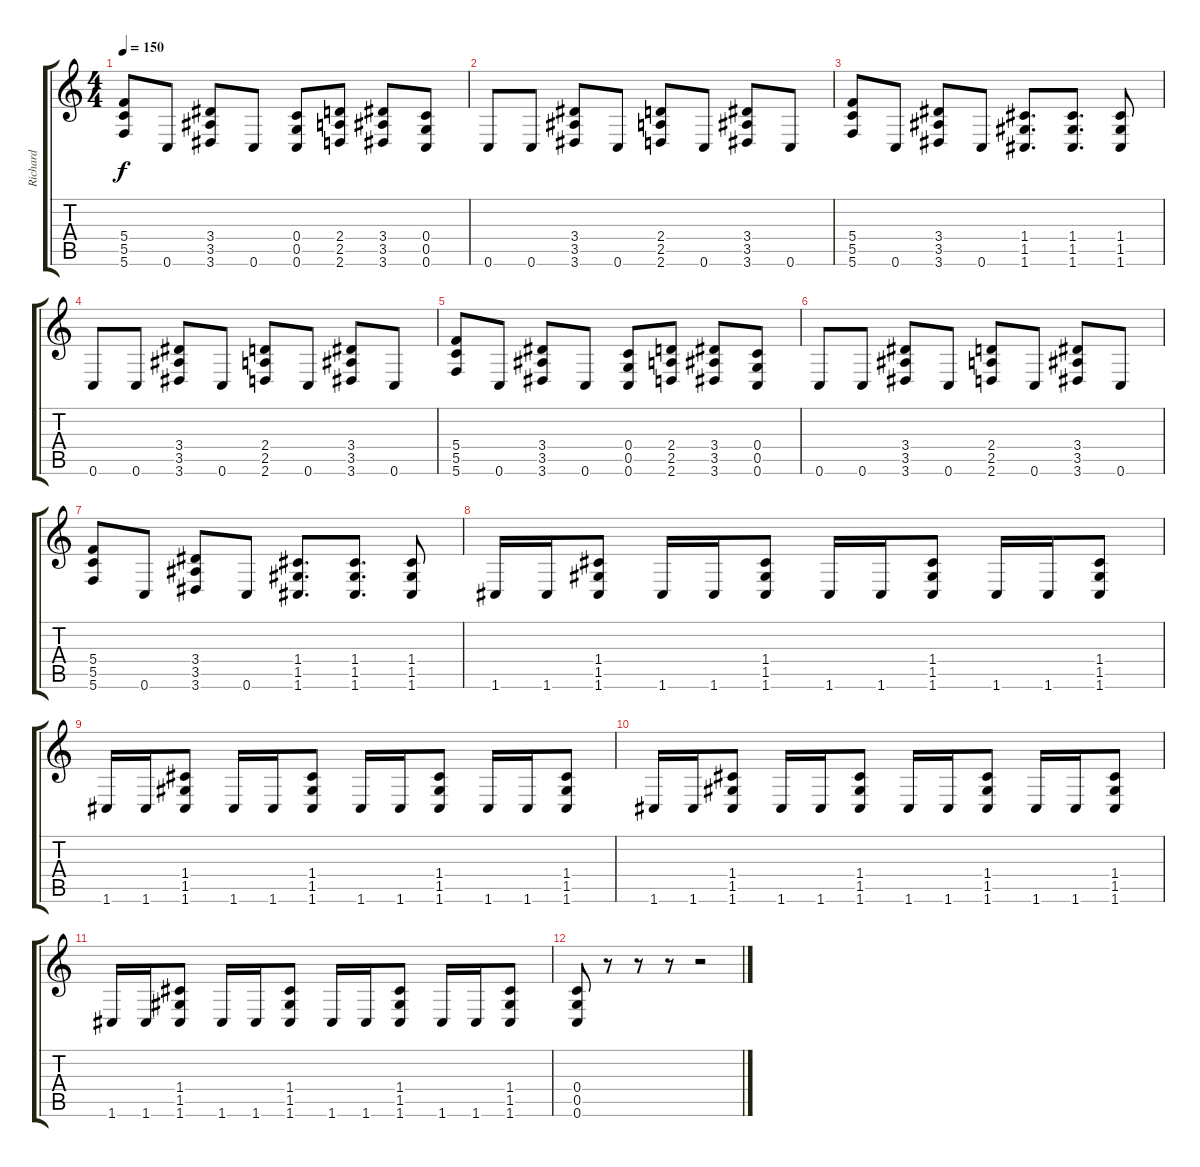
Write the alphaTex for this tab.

\track ("Richard" "Richard") {instrument distortionguitar}
\staff {score tabs}
\tuning (D4 A3 F3 C3 G2 C2) {hide}
\ts (4 4)
\tempo 150
\clef g2
\ks c
(5.4 5.5 5.6).8{dy f} 0.6.8 (3.4 3.5 3.6).8 0.6.8 (0.4 0.5 0.6).8 (2.4 2.5 2.6).8 (3.4 3.5 3.6).8 (0.4 0.5 0.6).8 |
0.6.8 0.6.8 (3.4 3.5 3.6).8 0.6.8 (2.4 2.5 2.6).8 0.6.8 (3.4 3.5 3.6).8 0.6.8 |
(5.4 5.5 5.6).8 0.6.8 (3.4 3.5 3.6).8 0.6.8 (1.4 1.5 1.6).8{d} (1.4 1.5 1.6).8{d} (1.4 1.5 1.6).8 |
0.6.8 0.6.8 (3.4 3.5 3.6).8 0.6.8 (2.4 2.5 2.6).8 0.6.8 (3.4 3.5 3.6).8 0.6.8 |
(5.4 5.5 5.6).8 0.6.8 (3.4 3.5 3.6).8 0.6.8 (0.4 0.5 0.6).8 (2.4 2.5 2.6).8 (3.4 3.5 3.6).8 (0.4 0.5 0.6).8 |
0.6.8 0.6.8 (3.4 3.5 3.6).8 0.6.8 (2.4 2.5 2.6).8 0.6.8 (3.4 3.5 3.6).8 0.6.8 |
(5.4 5.5 5.6).8 0.6.8 (3.4 3.5 3.6).8 0.6.8 (1.4 1.5 1.6).8{d} (1.4 1.5 1.6).8{d} (1.4 1.5 1.6).8 |
1.6.16 1.6.16 (1.4 1.5 1.6).8 1.6.16 1.6.16 (1.4 1.5 1.6).8 1.6.16 1.6.16 (1.4 1.5 1.6).8 1.6.16 1.6.16 (1.4 1.5 1.6).8 |
1.6.16 1.6.16 (1.4 1.5 1.6).8 1.6.16 1.6.16 (1.4 1.5 1.6).8 1.6.16 1.6.16 (1.4 1.5 1.6).8 1.6.16 1.6.16 (1.4 1.5 1.6).8 |
1.6.16 1.6.16 (1.4 1.5 1.6).8 1.6.16 1.6.16 (1.4 1.5 1.6).8 1.6.16 1.6.16 (1.4 1.5 1.6).8 1.6.16 1.6.16 (1.4 1.5 1.6).8 |
1.6.16 1.6.16 (1.4 1.5 1.6).8 1.6.16 1.6.16 (1.4 1.5 1.6).8 1.6.16 1.6.16 (1.4 1.5 1.6).8 1.6.16 1.6.16 (1.4 1.5 1.6).8 |
(0.4 0.5 0.6).8 r.8 r.8 r.8 r.2
